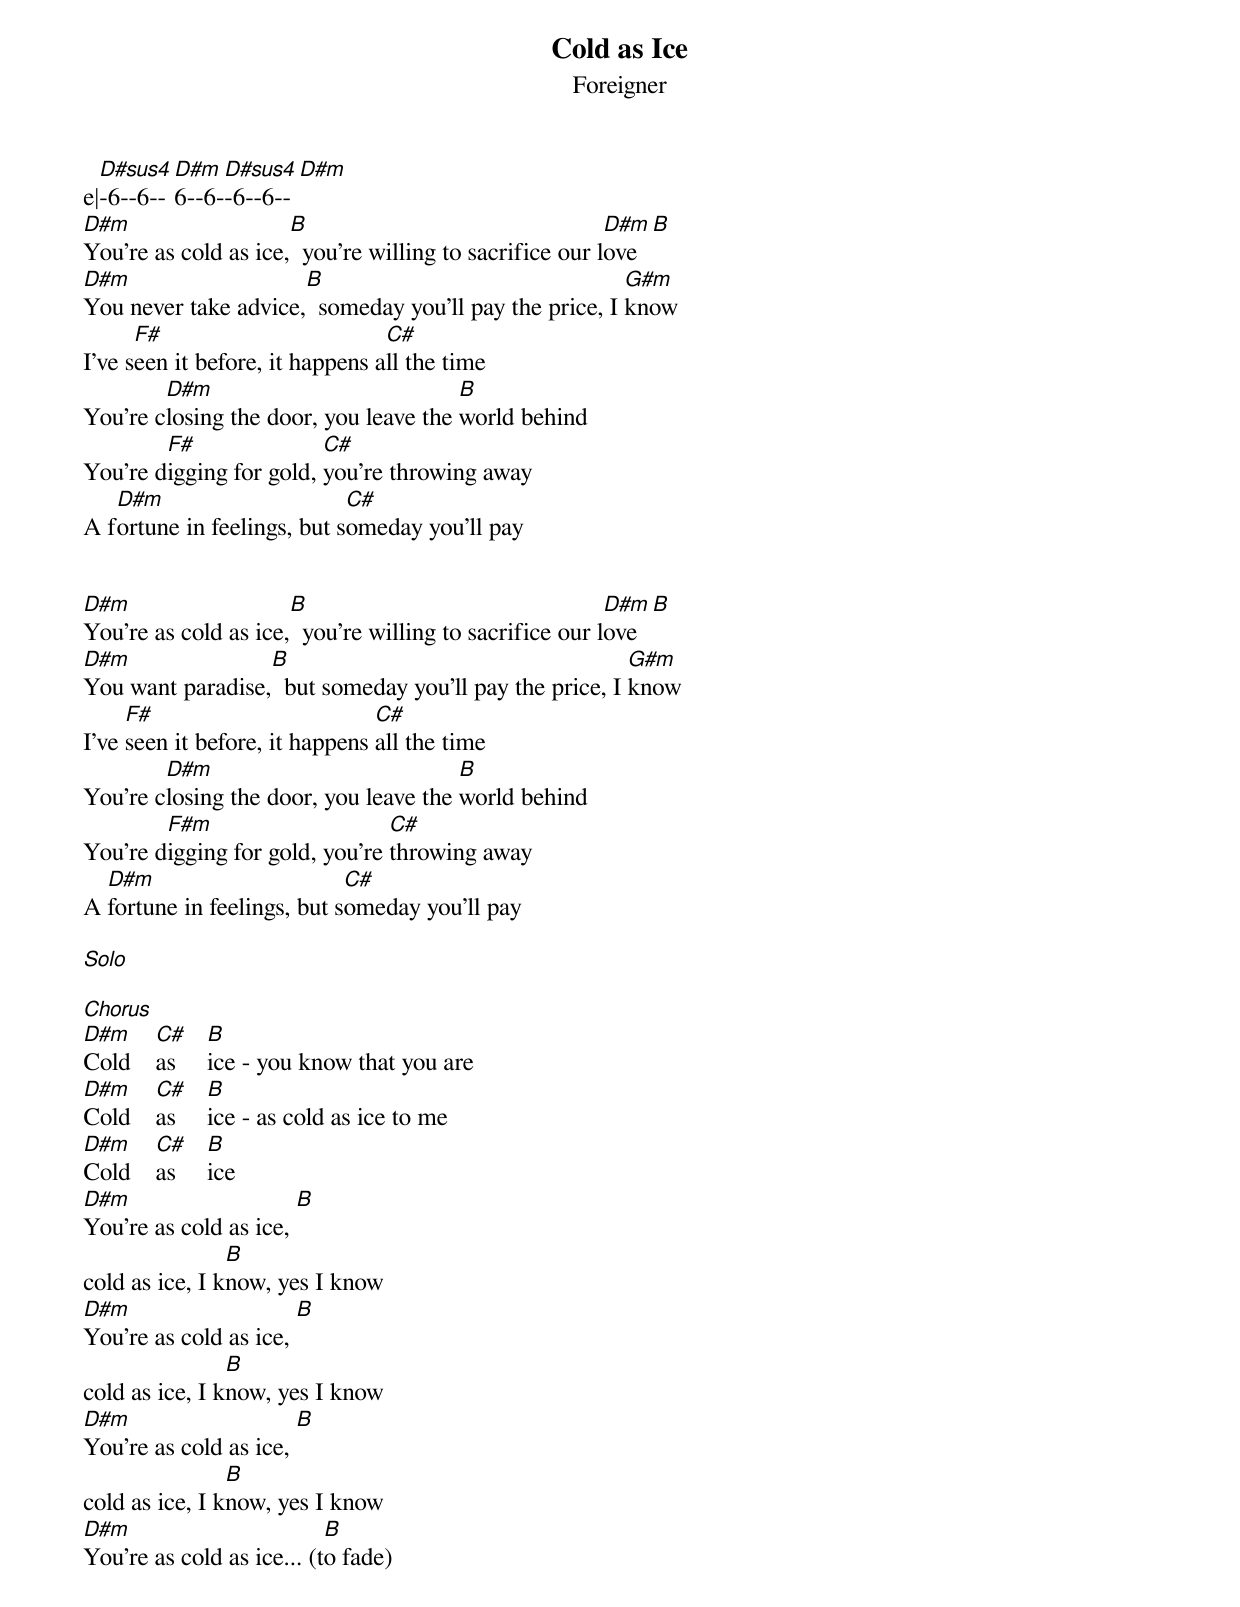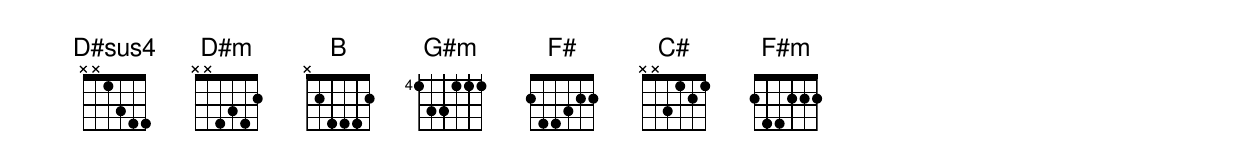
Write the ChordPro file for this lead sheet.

{title:Cold as Ice}
{subtitle:Foreigner}

e|[D#sus4]-6--6--[D#m]6--6-[D#sus4]-6--6--[D#m]
[D#m]You're as cold as ice,[B]  you're willing to sacrifice our l[D#m]ove [B]
[D#m]You never take advice,[B]  someday you'll pay the price, I [G#m]know
I've s[F#]een it before, it happens a[C#]ll the time
You're c[D#m]losing the door, you leave the [B]world behind
You're d[F#]igging for gold, [C#]you're throwing away
A f[D#m]ortune in feelings, but s[C#]omeday you'll pay


[D#m]You're as cold as ice,[B]  you're willing to sacrifice our l[D#m]ove [B]
[D#m]You want paradise,[B]  but someday you'll pay the price, I [G#m]know
I've [F#]seen it before, it happens [C#]all the time
You're c[D#m]losing the door, you leave the [B]world behind
You're d[F#m]igging for gold, you're [C#]throwing away
A [D#m]fortune in feelings, but s[C#]omeday you'll pay

[Solo]

[Chorus]
[D#m]Cold    [C#]as     [B]ice - you know that you are
[D#m]Cold    [C#]as     [B]ice - as cold as ice to me
[D#m]Cold    [C#]as     [B]ice
[D#m]You're as cold as ice, [B]
cold as ice, I k[B]now, yes I know
[D#m]You're as cold as ice, [B]
cold as ice, I k[B]now, yes I know
[D#m]You're as cold as ice, [B]
cold as ice, I k[B]now, yes I know
[D#m]You're as cold as ice... (t[B]o fade)
